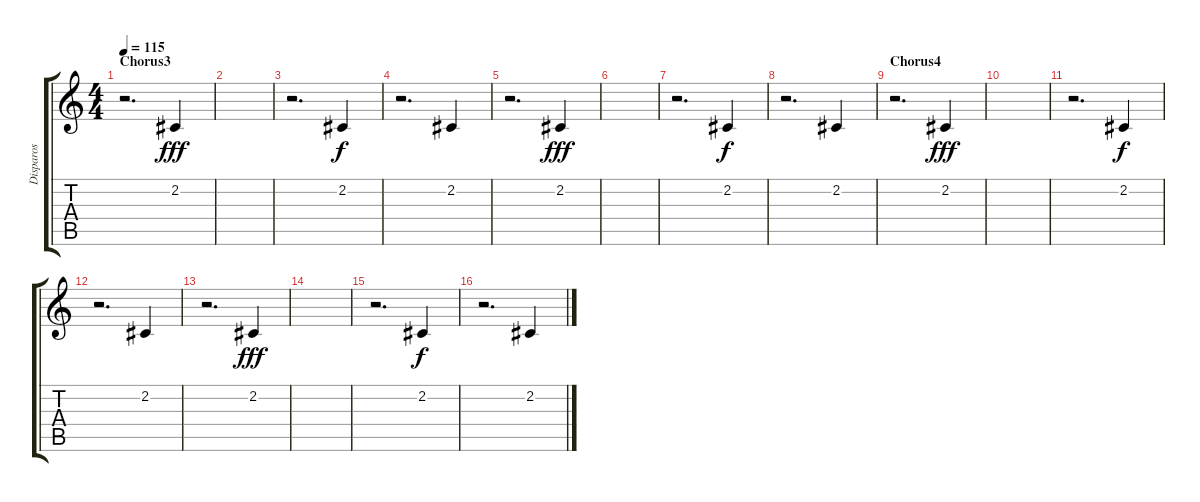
\track ("Disparos" "Disparos") {instrument gunshot}
\staff {score tabs}
\tuning (E4 B3 G3 D3 A2 E2) {hide}
\ts (4 4)
\section ("" "Chorus3")
\tempo 115
\clef g2
\ks c
r.2{d dy f} 2.2.4{dy fff} |
|
r.2{d} 2.2.4{dy f} |
r.2{d} 2.2.4 |
r.2{d} 2.2.4{dy fff} |
|
r.2{d} 2.2.4{dy f} |
r.2{d} 2.2.4 |
\section ("" "Chorus4")
r.2{d} 2.2.4{dy fff} |
|
r.2{d} 2.2.4{dy f} |
r.2{d} 2.2.4 |
r.2{d} 2.2.4{dy fff} |
|
r.2{d} 2.2.4{dy f} |
r.2{d} 2.2.4
